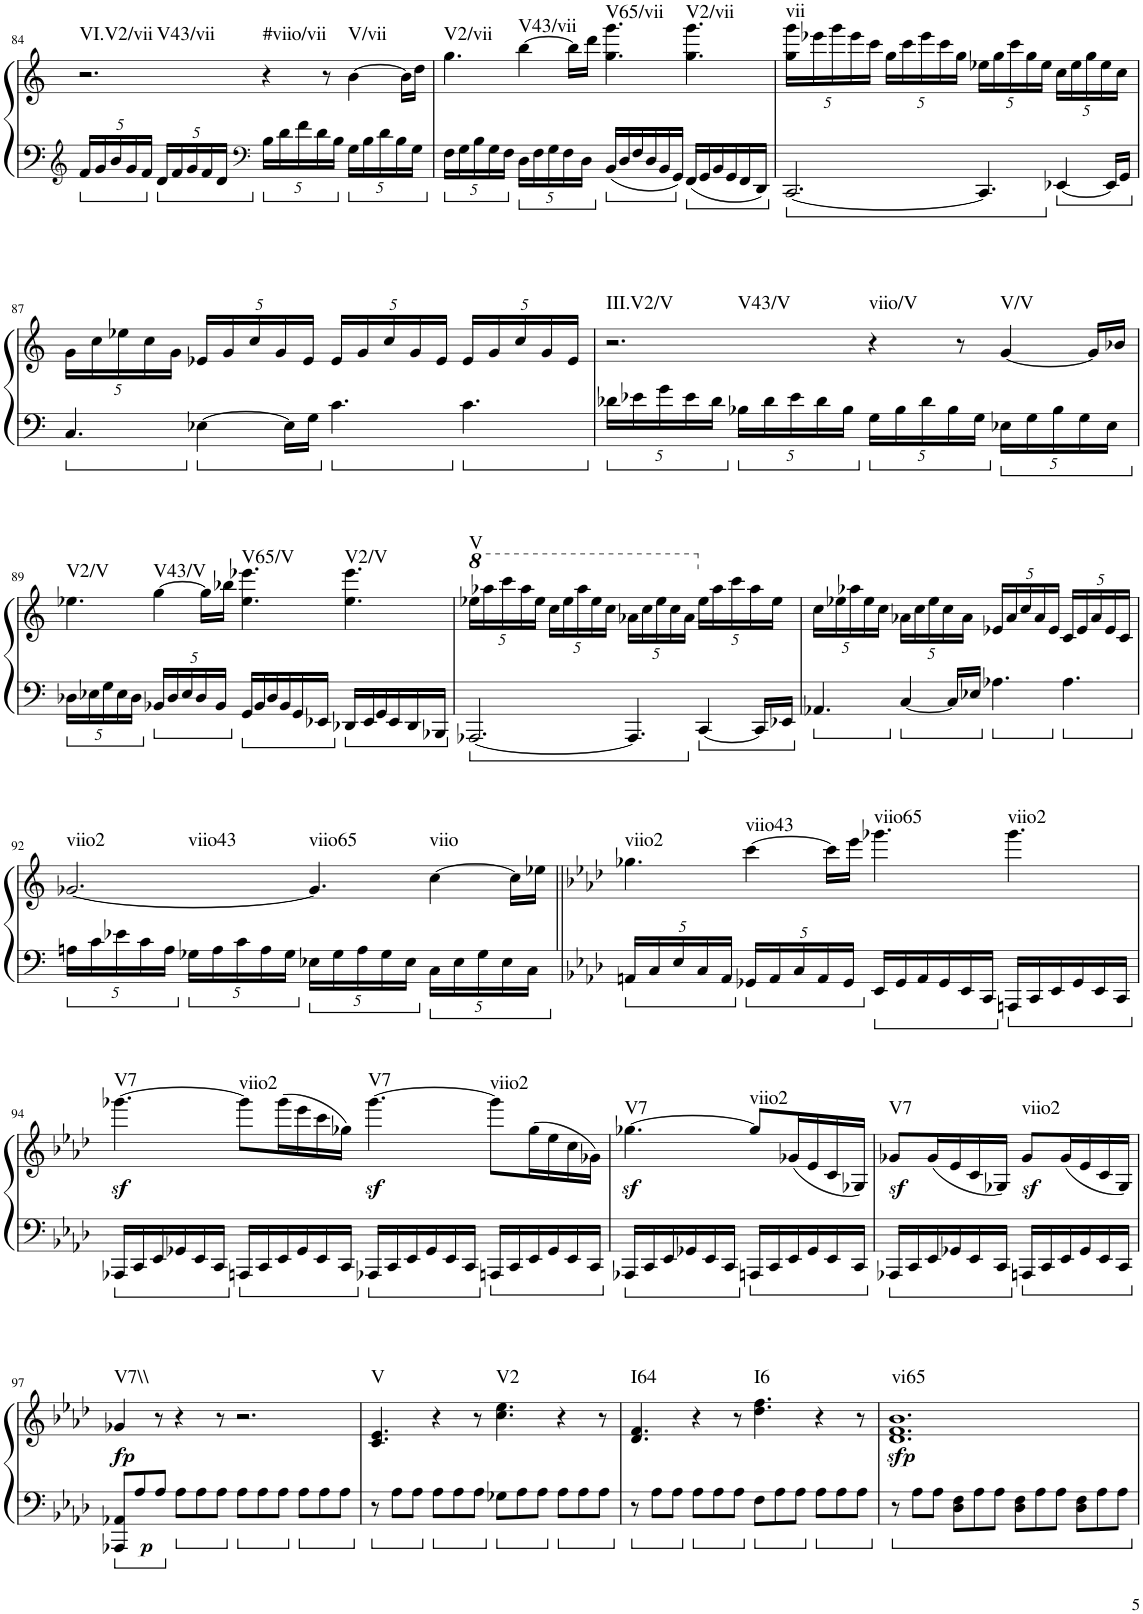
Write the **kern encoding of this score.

**kern	**kern	**dynam	**harte
*part1	*part1	*part1	*part1
*staff2	*staff1	*staff1/2	*
*I"Piano	*	*	*
*I'Pno.	*	*	*
!!LO:PB:g=z
*clefG2	*clefG2	*	*
*k[]	*k[]	*	*
*M12/8	*M12/8	*	*
*Xbrackettup	*	*	*
=84	=84	=84	=84
!	!	!	!LO:H:n=1:kt=VI.V2/vii
!	!	!	!LO:H:n=2:kt=V43/vii
40%3f/LL	2.r	.	N N
40%3g/	.	.	.
40%3b/	.	.	.
40%3g/	.	.	.
40%3f/JJ	.	.	.
40%3d/LL	.	.	.
40%3f/	.	.	.
40%3g/	.	.	.
40%3f/	.	.	.
40%3d/JJ	.	.	.
*clefF4	*	*	*
!	!	!	!LO:H:kt=#viio/vii
40%3B\LL	4r	.	N
40%3d\	.	.	.
40%3f\	.	.	.
40%3d\	.	.	.
.	8r	.	.
40%3B\JJ	.	.	.
!	!	!	!LO:H:kt=V/vii
40%3G\LL	[4b\	.	N
40%3B\	.	.	.
40%3d\	.	.	.
40%3B\	.	.	.
.	16b\LL]	.	.
40%3G\JJ	.	.	.
.	16dd\JJ	.	.
=85	=85	=85	=85
!	!	!	!LO:H:kt=V2/vii
40%3F\LL	4.gg\	.	N
40%3G\	.	.	.
40%3B\	.	.	.
40%3G\	.	.	.
40%3F\JJ	.	.	.
!	!	!	!LO:H:kt=V43/vii
40%3D\LL	[4bb\	.	N
40%3F\	.	.	.
40%3G\	.	.	.
40%3F\	.	.	.
.	16bb\LL]	.	.
40%3D\JJ	.	.	.
.	16ddd\JJ	.	.
!	!	!	!LO:H:kt=V65/vii
16BB/LL	4.gg\ 4.ggg\	.	N
16D/	.	.	.
16F/	.	.	.
16D/	.	.	.
16BB/	.	.	.
16GG/JJ	.	.	.
!	!	!	!LO:H:kt=V2/vii
16FF/LL	4.gg\ 4.ggg\	.	N
16GG/	.	.	.
16BB/	.	.	.
16GG/	.	.	.
16FF/	.	.	.
16DD/JJ	.	.	.
=86	=86	=86	=86
*	*Xbrackettup	*	*
!	!	!	!LO:H:kt=vii
[2.CC/	40%3gg\ 40%3ggg\LL	.	N
.	40%3eee-X\	.	.
.	40%3ggg\	.	.
.	40%3eee-\	.	.
.	40%3ccc\JJ	.	.
.	40%3gg\LL	.	.
.	40%3ccc\	.	.
.	40%3eee-\	.	.
.	40%3ccc\	.	.
.	40%3gg\JJ	.	.
4.CC/]	40%3ee-X\LL	.	.
.	40%3gg\	.	.
.	40%3ccc\	.	.
.	40%3gg\	.	.
.	40%3ee-\JJ	.	.
[4EE-X/	40%3cc\LL	.	.
.	40%3ee-\	.	.
.	40%3gg\	.	.
.	40%3ee-\	.	.
16EE-/LL]	.	.	.
.	40%3cc\JJ	.	.
16GG/JJ	.	.	.
!!LO:LB:g=z
=87	=87	=87	=87
4.C/	40%3g\LL	.	.
.	40%3cc\	.	.
.	40%3ee-X\	.	.
.	40%3cc\	.	.
.	40%3g\JJ	.	.
[4E-X\	40%3e-X/LL	.	.
.	40%3g/	.	.
.	40%3cc/	.	.
.	40%3g/	.	.
16E-\LL]	.	.	.
.	40%3e-/JJ	.	.
16G\JJ	.	.	.
4.c\	40%3e-/LL	.	.
.	40%3g/	.	.
.	40%3cc/	.	.
.	40%3g/	.	.
.	40%3e-/JJ	.	.
4.c\	40%3e-/LL	.	.
.	40%3g/	.	.
.	40%3cc/	.	.
.	40%3g/	.	.
.	40%3e-/JJ	.	.
=88	=88	=88	=88
!	!	!	!LO:H:n=1:kt=III.V2/V
!	!	!	!LO:H:n=2:kt=V43/V
40%3d-X\LL	2.r	.	N N
40%3e-X\	.	.	.
40%3g\	.	.	.
40%3e-\	.	.	.
40%3d-\JJ	.	.	.
40%3B-X\LL	.	.	.
40%3d-\	.	.	.
40%3e-\	.	.	.
40%3d-\	.	.	.
40%3B-\JJ	.	.	.
!	!	!	!LO:H:kt=viio/V
40%3G\LL	4r	.	N
40%3B-\	.	.	.
40%3d-\	.	.	.
40%3B-\	.	.	.
.	8r	.	.
40%3G\JJ	.	.	.
!	!	!	!LO:H:kt=V/V
40%3E-X\LL	[4g/	.	N
40%3G\	.	.	.
40%3B-\	.	.	.
40%3G\	.	.	.
.	16g/LL]	.	.
40%3E-\JJ	.	.	.
.	16b-X/JJ	.	.
!!LO:LB:g=z
=89	=89	=89	=89
!	!	!	!LO:H:kt=V2/V
40%3D-X\LL	4.ee-X\	.	N
40%3E-X\	.	.	.
40%3G\	.	.	.
40%3E-\	.	.	.
40%3D-\JJ	.	.	.
!	!	!	!LO:H:kt=V43/V
40%3BB-X/LL	[4gg\	.	N
40%3D-/	.	.	.
40%3E-/	.	.	.
40%3D-/	.	.	.
.	16gg\LL]	.	.
40%3BB-/JJ	.	.	.
.	16bb-X\JJ	.	.
!	!	!	!LO:H:kt=V65/V
16GG/LL	4.ee-\ 4.eee-X\	.	N
16BB-/	.	.	.
16D-/	.	.	.
16BB-/	.	.	.
16GG/	.	.	.
16EE-X/JJ	.	.	.
!	!	!	!LO:H:kt=V2/V
16DD-X/LL	4.ee-\ 4.eee-\	.	N
16EE-/	.	.	.
16GG/	.	.	.
16EE-/	.	.	.
16DD-/	.	.	.
16BBB-X/JJ	.	.	.
=90	=90	=90	=90
*	*8va	*	*
!	!	!	!LO:H:kt=V
[2.AAA-X/	40%3eee-X\LL	.	N
.	40%3aaa-X\	.	.
.	40%3cccc\	.	.
.	40%3aaa-\	.	.
.	40%3eee-\JJ	.	.
.	40%3ccc\LL	.	.
.	40%3eee-\	.	.
.	40%3aaa-\	.	.
.	40%3eee-\	.	.
.	40%3ccc\JJ	.	.
4.AAA-/]	40%3aa-X\LL	.	.
.	40%3ccc\	.	.
.	40%3eee-\	.	.
.	40%3ccc\	.	.
.	40%3aa-\JJ	.	.
*	*X8va	*	*
[4CC/	40%3ee-\LL	.	.
.	40%3aa-\	.	.
.	40%3ccc\	.	.
.	40%3aa-\	.	.
16CC/LL]	.	.	.
.	40%3ee-\JJ	.	.
16EE-X/JJ	.	.	.
=91	=91	=91	=91
4.AA-X/	40%3cc\LL	.	.
.	40%3ee-X\	.	.
.	40%3aa-X\	.	.
.	40%3ee-\	.	.
.	40%3cc\JJ	.	.
[4C/	40%3a-X\LL	.	.
.	40%3cc\	.	.
.	40%3ee-\	.	.
.	40%3cc\	.	.
16C/LL]	.	.	.
.	40%3a-\JJ	.	.
16E-X/JJ	.	.	.
4.A-X\	40%3e-X/LL	.	.
.	40%3a-/	.	.
.	40%3cc/	.	.
.	40%3a-/	.	.
.	40%3e-/JJ	.	.
4.A-\	40%3c/LL	.	.
.	40%3e-/	.	.
.	40%3a-/	.	.
.	40%3e-/	.	.
.	40%3c/JJ	.	.
!!LO:LB:g=z
=92	=92	=92	=92
!	!	!	!LO:H:n=1:kt=viio2
!	!	!	!LO:H:n=2:kt=viio43
40%3An\LL	[2.g-X/	.	N N
40%3c\	.	.	.
40%3e-X\	.	.	.
40%3c\	.	.	.
40%3A\JJ	.	.	.
40%3G-X\LL	.	.	.
40%3A\	.	.	.
40%3c\	.	.	.
40%3A\	.	.	.
40%3G-\JJ	.	.	.
!	!	!	!LO:H:kt=viio65
40%3E-X\LL	4.g-/]	.	N
40%3G-\	.	.	.
40%3A\	.	.	.
40%3G-\	.	.	.
40%3E-\JJ	.	.	.
!	!	!	!LO:H:kt=viio
40%3C\LL	[4cc\	.	N
40%3E-\	.	.	.
40%3G-\	.	.	.
40%3E-\	.	.	.
.	16cc\LL]	.	.
40%3C\JJ	.	.	.
.	16ee-X\JJ	.	.
=93||	=93||	=93||	=93||
*k[b-e-a-d-]	*k[b-e-a-d-]	*	*
!	!	!	!LO:H:kt=viio2
40%3AAn/LL	4.gg-X\	.	N
40%3C/	.	.	.
40%3E-/	.	.	.
40%3C/	.	.	.
40%3AA/JJ	.	.	.
!	!	!	!LO:H:kt=viio43
40%3GG-X/LL	[4ccc\	.	N
40%3AA/	.	.	.
40%3C/	.	.	.
40%3AA/	.	.	.
.	16ccc\LL]	.	.
40%3GG-/JJ	.	.	.
.	16eee-\JJ	.	.
!	!	!	!LO:H:kt=viio65
16EE-/LL	4.ggg-X\	.	N
16GG-/	.	.	.
16AA/	.	.	.
16GG-/	.	.	.
16EE-/	.	.	.
16CC/JJ	.	.	.
!	!	!	!LO:H:kt=viio2
16AAAn/LL	4.ggg-\	.	N
16CC/	.	.	.
16EE-/	.	.	.
16GG-/	.	.	.
16EE-/	.	.	.
16CC/JJ	.	.	.
!!LO:LB:g=z
=94	=94	=94	=94
!	!	!LO:DY:b	!LO:H:kt=V7
16AAA-X/LL	[4.ggg-X\	sf	N
16CC/	.	.	.
16EE-/	.	.	.
16GG-X/	.	.	.
16EE-/	.	.	.
16CC/JJ	.	.	.
!	!	!	!LO:H:kt=viio2
16AAAn/LL	8ggg-\L]	.	N
16CC/	.	.	.
16EE-/	(16ggg-\L	.	.
16GG-/	16eee-\	.	.
16EE-/	16ccc\	.	.
16CC/JJ	16gg-X\JJ)	.	.
!	!	!LO:DY:b	!LO:H:kt=V7
16AAA-X/LL	[4.ggg-\	sf	N
16CC/	.	.	.
16EE-/	.	.	.
16GG-/	.	.	.
16EE-/	.	.	.
16CC/JJ	.	.	.
!	!	!	!LO:H:kt=viio2
16AAAn/LL	8ggg-\L]	.	N
16CC/	.	.	.
16EE-/	(16gg-\L	.	.
16GG-/	16ee-\	.	.
16EE-/	16cc\	.	.
16CC/JJ	16g-X\JJ)	.	.
=95	=95	=95	=95
!	!	!LO:DY:b	!LO:H:kt=V7
16AAA-X/LL	[4.gg-X\	sf	N
16CC/	.	.	.
16EE-/	.	.	.
16GG-X/	.	.	.
16EE-/	.	.	.
16CC/JJ	.	.	.
!	!	!	!LO:H:kt=viio2
16AAAn/LL	8gg-/L]	.	N
16CC/	.	.	.
16EE-/	(16g-X/L	.	.
16GG-/	16e-/	.	.
16EE-/	16c/	.	.
16CC/JJ	16G-X/JJ)	.	.
=96	=96	=96	=96
!	!	!LO:DY:b	!LO:H:kt=V7
16AAA-X/LL	8g-X/L	sf	N
16CC/	.	.	.
16EE-/	(16g-/L	.	.
16GG-X/	16e-/	.	.
16EE-/	16c/	.	.
16CC/JJ	16G-X/JJ)	.	.
!	!	!LO:DY:b	!LO:H:kt=viio2
16AAAn/LL	8g-/L	sf	N
16CC/	.	.	.
16EE-/	(16g-/L	.	.
16GG-/	16e-/	.	.
16EE-/	16c/	.	.
16CC/JJ	16G-/JJ)	.	.
!!LO:LB:g=z
=97	=97	=97	=97
!	!	!LO:DY:b	!LO:H:kt=V7\\
8AAA-X/ 8AA-X/L	4g-X/	fp	N
!	!	!LO:DY:b=2	!
8A-/	.	p	.
8A-/J	8r	.	.
8A-\L	4r	.	.
8A-\	.	.	.
8A-\J	8r	.	.
8A-\L	2.r	.	.
8A-\	.	.	.
8A-\J	.	.	.
8A-\L	.	.	.
8A-\	.	.	.
8A-\J	.	.	.
=98	=98	=98	=98
!	!	!	!LO:H:kt=V
8r	4.c/ 4.e-/	.	N
8A-\L	.	.	.
8A-\J	.	.	.
8A-\L	4r	.	.
8A-\	.	.	.
8A-\J	8r	.	.
!	!	!	!LO:H:kt=V2
8G-X\L	4.cc\ 4.ee-\	.	N
8A-\	.	.	.
8A-\J	.	.	.
8A-\L	4r	.	.
8A-\	.	.	.
8A-\J	8r	.	.
=99	=99	=99	=99
!	!	!	!LO:H:kt=I64
8r	4.d-/ 4.f/	.	N
8A-\L	.	.	.
8A-\J	.	.	.
8A-\L	4r	.	.
8A-\	.	.	.
8A-\J	8r	.	.
!	!	!	!LO:H:kt=I6
8F\L	4.dd-\ 4.ff\	.	N
8A-\	.	.	.
8A-\J	.	.	.
8A-\L	4r	.	.
8A-\	.	.	.
8A-\J	8r	.	.
=100	=100	=100	=100
!	!	!LO:DY:b	!LO:H:kt=vi65
8r	1.d- 1.f 1.b-	sfp	N
8A-\L	.	.	.
8A-\J	.	.	.
8D-\ 8F\L	.	.	.
8A-\	.	.	.
8A-\J	.	.	.
8D-\ 8F\L	.	.	.
8A-\	.	.	.
8A-\J	.	.	.
8D-\ 8F\L	.	.	.
8A-\	.	.	.
8A-\J	.	.	.
=	=	=	=
*-	*-	*-	*-
